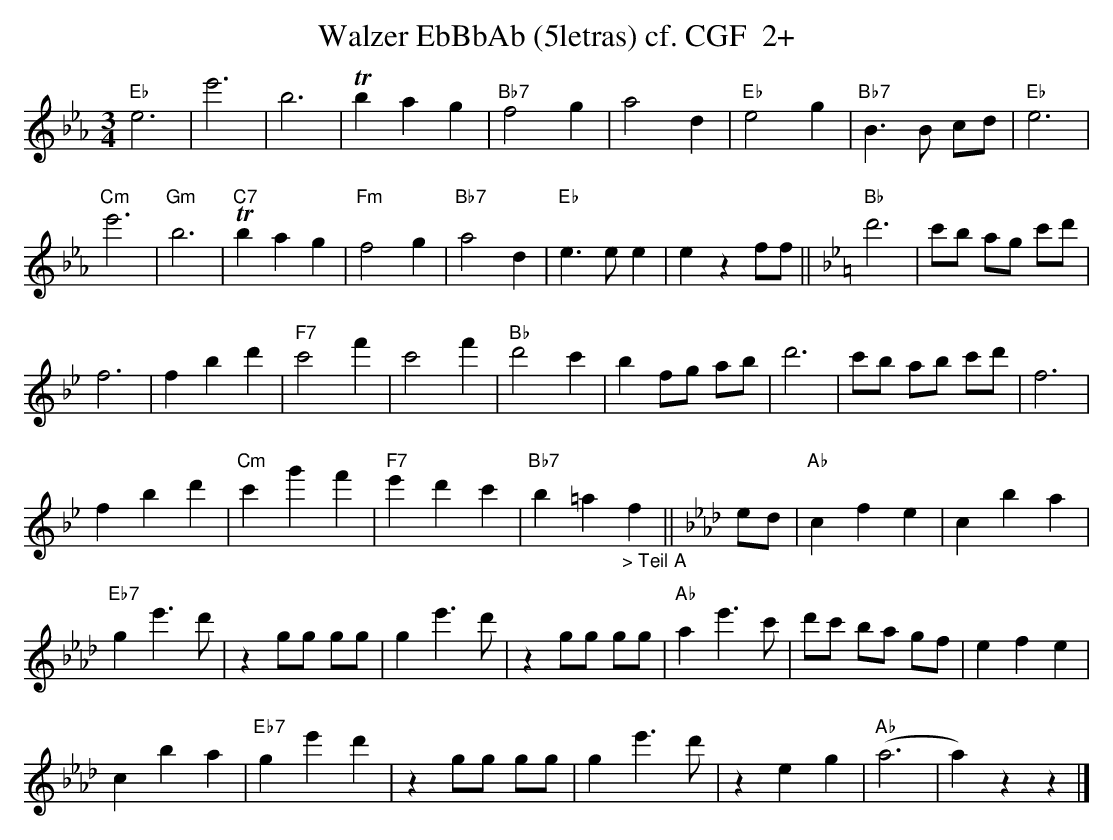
X:1
T:Walzer EbBbAb (5letras) cf. CGF  2+
M:3/4
L:1/4
K:Ebmaj%%MIDI gchordon
"Eb"e3 | e'3 | b3 | Tbag | "Bb7"f2g | a2d | "Eb"e2g | "Bb7"B>B c/2d/2 | "Eb"e3 |
"Cm"e'3 | "Gm"b3 | "C7"Tbag | "Fm"f2g | "Bb7"a2d | "Eb"e>ee | ezf/2f/2 || [K:Bbmaj] "Bb"d'3 | c'/2b/2 a/2g/2 c'/2d'/2 |
f3 | fbd' | "F7"c'2f' | c'2f' | "Bb"d'2c' | bf/2g/2 a/2b/2 | d'3 | c'/2b/2 a/2b/2 c'/2d'/2 | f3 |
fbd' | "Cm"c'g'f' | "F7"e'd'c' | "Bb7"b=a"_> Teil A"f || [K:Abmaj] e/2d/2 | "Ab"cfe | cba |
"Eb7"ge'>d' | zg/2g/2 g/2g/2 | ge'>d' | zg/2g/2 g/2g/2 | "Ab"ae'>c' | d'/2c'/2 b/2a/2 g/2f/2 | efe |
cba | "Eb7"ge'd' | zg/2g/2 g/2g/2 | ge'>d' | zeg | "Ab"(a3 | a)zz |]
